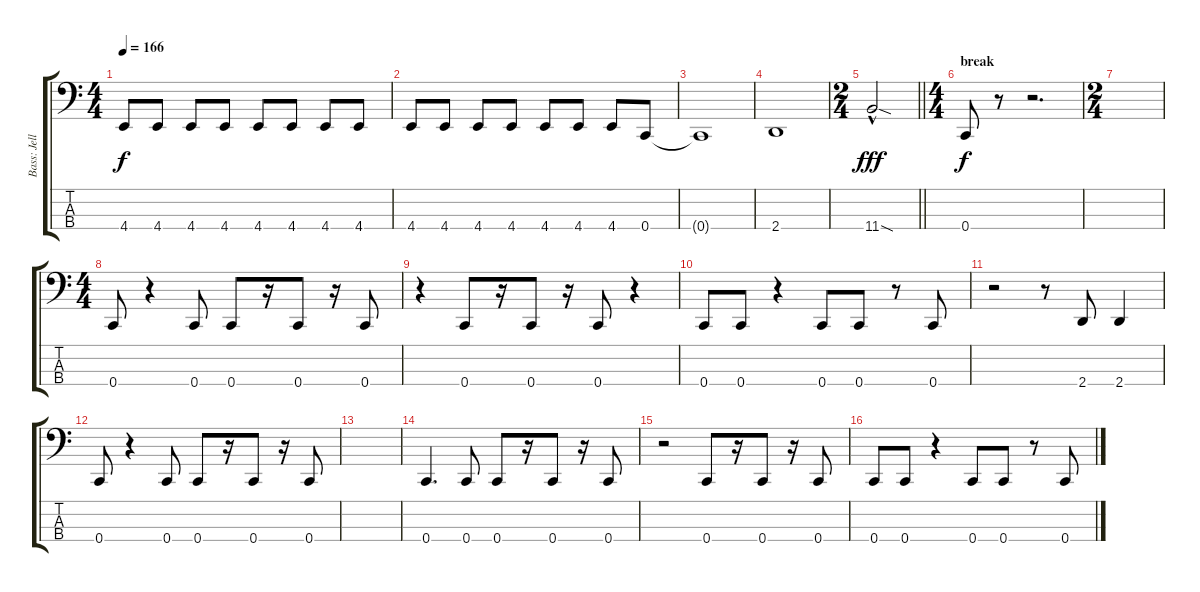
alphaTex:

\track ("Bass: Jelle" "Bass: Jell") {instrument electricbasspick}
\staff {score tabs}
\tuning (F2 C2 G1 C1) {hide}
\ts (4 4)
\tempo 166
\clef f4
\ks c
4.4.8{dy f} 4.4.8 4.4.8 4.4.8 4.4.8 4.4.8 4.4.8 4.4.8 |
4.4.8 4.4.8 4.4.8 4.4.8 4.4.8 4.4.8 4.4.8 0.4.8 |
0.4{t}.1 |
2.4.1 |
\ts (2 4)
\barLineRight lightlight
11.4{sod hac}.2{dy fff} |
\ts (4 4)
\section ("" "break")
0.4.8{dy f} r.8 r.2{d} |
\ts (2 4)
|
\ts (4 4)
0.4.8 r.4 0.4.8 0.4.8 r.16 0.4.8 r.16 0.4.8 |
r.4 0.4.8 r.16 0.4.8 r.16 0.4.8 r.4 |
0.4.8 0.4.8 r.4 0.4.8 0.4.8 r.8 0.4.8 |
r.2 r.8 2.4.8 2.4.4 |
0.4.8 r.4 0.4.8 0.4.8 r.16 0.4.8 r.16 0.4.8 |
|
0.4.4{d} 0.4.8 0.4.8 r.16 0.4.8 r.16 0.4.8 |
r.2 0.4.8 r.16 0.4.8 r.16 0.4.8 |
0.4.8 0.4.8 r.4 0.4.8 0.4.8 r.8 0.4.8
